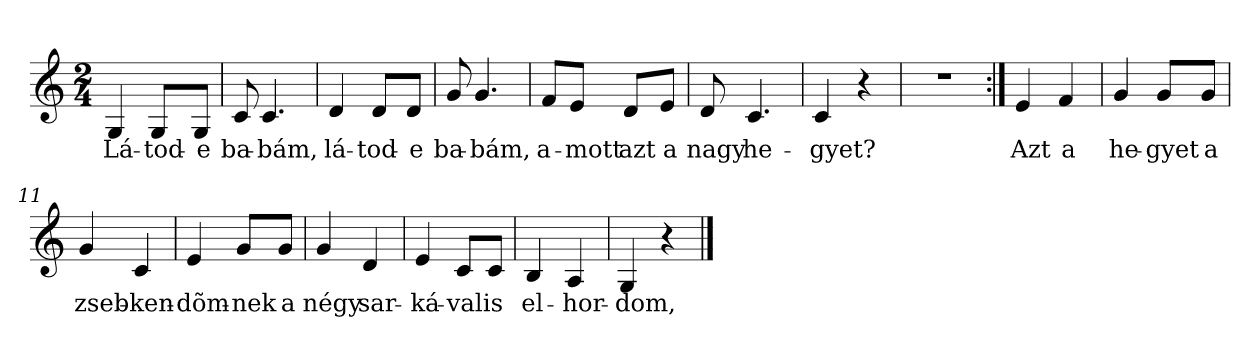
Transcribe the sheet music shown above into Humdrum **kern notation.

**kern	**text
*part1	*part1
*staff1	*staff1
*clefG2	*
*k[]	*
*C:	*
*M2/4	*
=1	=1
!	!LO:LY:b
4G/	Lá-
!	!LO:LY:b
8G/L	-tod-
!	!LO:LY:b
8G/J	-e
=2	=2
!	!LO:LY:b
8c/	ba-
!	!LO:LY:b
4.c/	-bám,
=3	=3
!	!LO:LY:b
4d/	lá-
!	!LO:LY:b
8d/L	-tod-
!	!LO:LY:b
8d/J	-e
=4	=4
!	!LO:LY:b
8g/	ba-
!	!LO:LY:b
4.g/	-bám,
=5	=5
!	!LO:LY:b
8f/L	a-
!	!LO:LY:b
8e/J	-mott
!	!LO:LY:b
8d/L	azt
!	!LO:LY:b
8e/J	a
=6	=6
!	!LO:LY:b
8d/	nagy
!	!LO:LY:b
4.c/	he-
=7	=7
!	!LO:LY:b
4c/	-gyet?
4r	.
=8	=8
2r	.
!!LO:LB:g=z
=9:|!	=9:|!
!	!LO:LY:b
4e/	Azt
!	!LO:LY:b
4f/	a
=10	=10
!	!LO:LY:b
4g/	he-
!	!LO:LY:b
8g/L	-gyet
!	!LO:LY:b
8g/J	a
=11	=11
!	!LO:LY:b
4g/	zseb-
!	!LO:LY:b
4c/	-ken-
=12	=12
!	!LO:LY:b
4e/	-dõm-
!	!LO:LY:b
8g/L	-nek
!	!LO:LY:b
8g/J	a
=13	=13
!	!LO:LY:b
4g/	négy
!	!LO:LY:b
4d/	sar-
=14	=14
!	!LO:LY:b
4e/	-ká-
!	!LO:LY:b
8c/L	-val
!	!LO:LY:b
8c/J	is
=15	=15
!	!LO:LY:b
4B/	el-
!	!LO:LY:b
4A/	-hor-
=16	=16
!	!LO:LY:b
4G/	-dom,
4r	.
==	==
*-	*-
